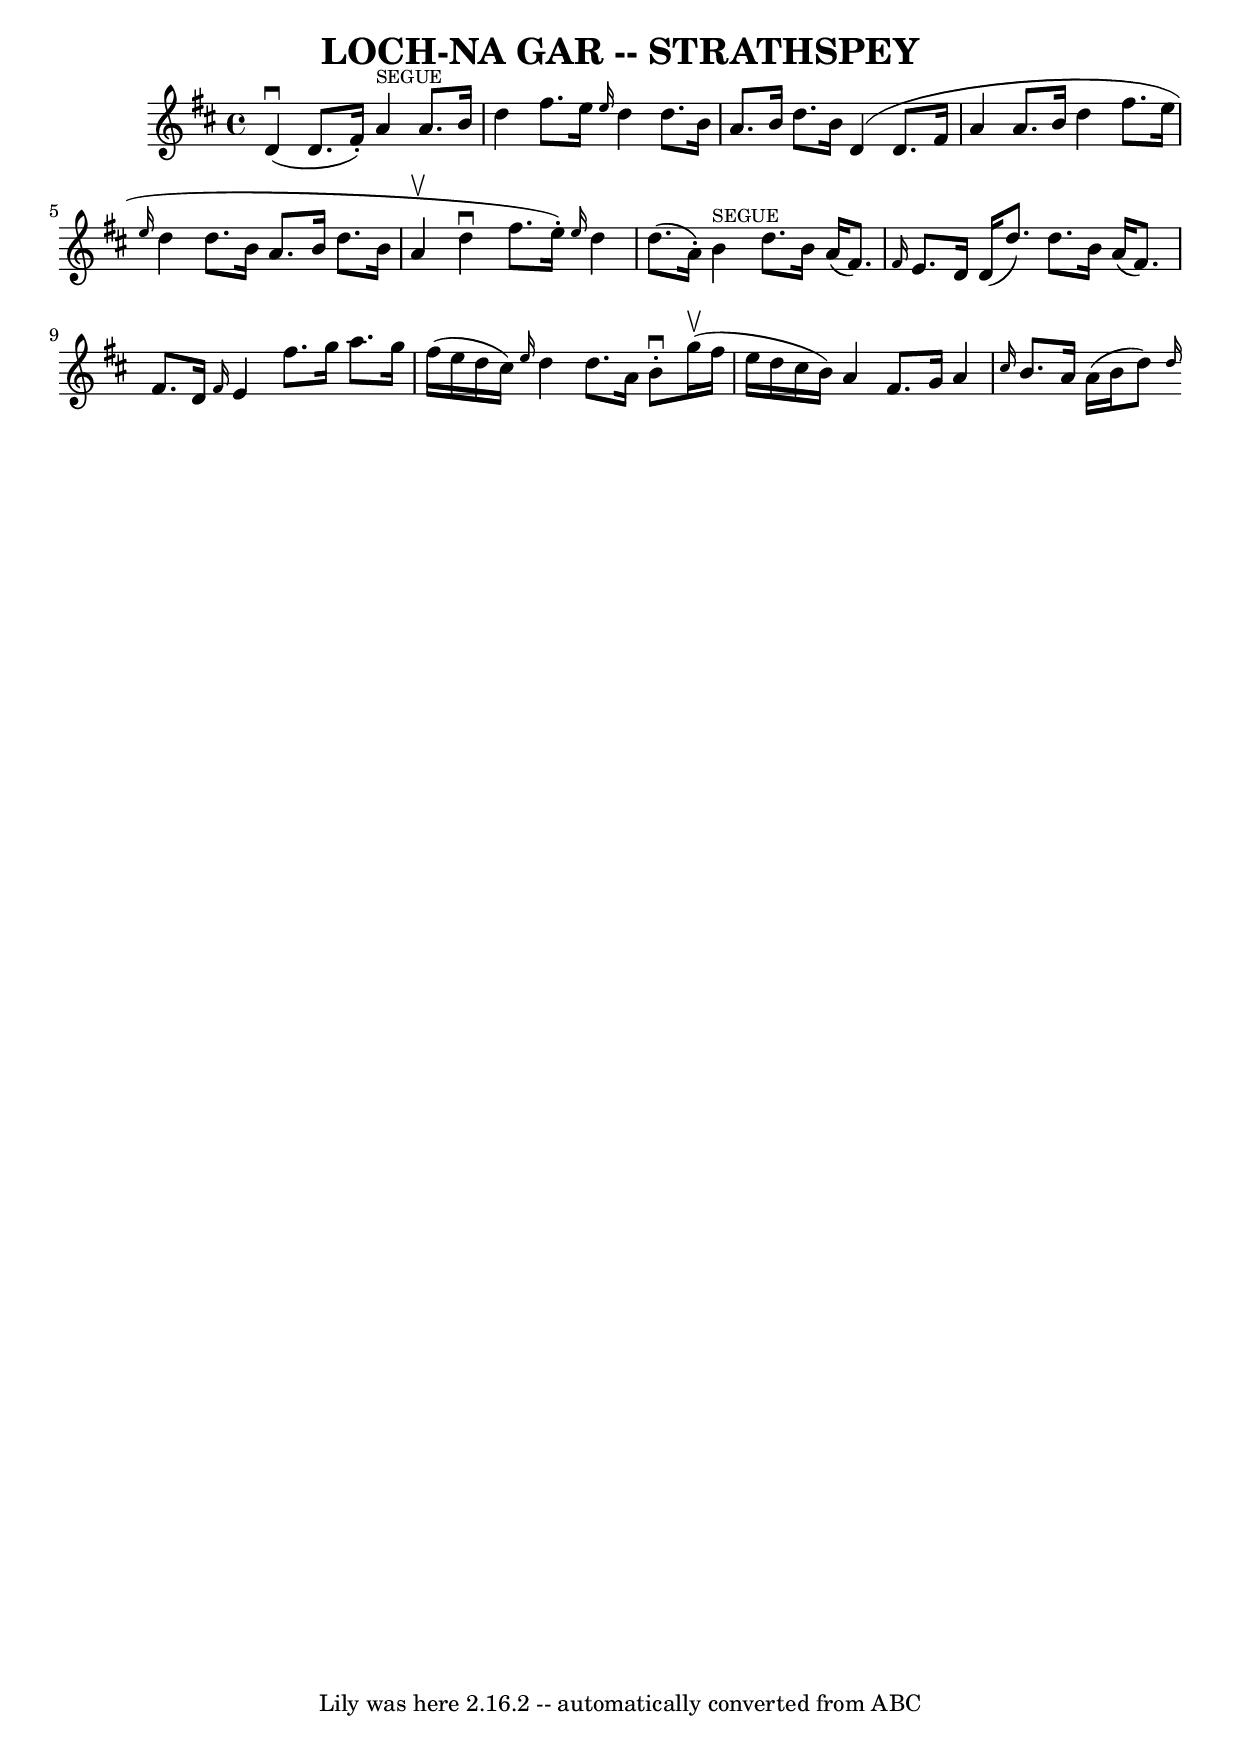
\version "2.16.2"
\include "Mammoth.ily"
\header {
  %% book = "Ryan's Mammoth Collection of Fiddle Tunes"
  crossRefNumber = "1"
  footnotes = ""
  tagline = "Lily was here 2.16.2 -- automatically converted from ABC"
  title = "LOCH-NA GAR -- STRATHSPEY"

}
voicedefault =  {


  \override Staff.TimeSignature #'style = #'C
  \time 4/4 % %slurgraces 1
  
  \key d \major
 d'4 (^\downbow d'8. (fis'16 -.) a'4^\segue   
  a'8. b'16    |
  d''4 fis''8. e''16  \grace { e''16  
			     }   
  d''4 d''8. b'16    |
  a'8. b'16 d''8. b'16 d'4 
  (d'8. fis'16 a'4 a'8. b'16    |
  d''4 fis''8.    
  e''16  \grace { e''16  
		} d''4 d''8. b'16    |
  a'8.    
  b'16 d''8. b'16 a'4 (^\upbow   |
  d''4^\downbow   
  fis''8. (e''16 -.) \grace { e''16  
			    } d''4 d''8. (a'16 -.)   
  |
  b'4^\segue d''8. b'16 a'16 ((fis'8.) \grace {  
    fis'16  
  } e'8. d'16 d'16 (d''8.) d''8. b'16    |
  
  a'16 (fis'8.) fis'8. d'16  \grace { fis'16  
				    } e'4 fis''8.    
  g''16    |
  a''8. g''16 fis''16 (e''16 d''16 cis''16  
  -) \grace { e''16  
	    } d''4 d''8. a'16    |
  b'8^\downbow-.   
  g''16 (^\upbow fis''16 e''16 d''16 cis''16 b'16) a'4    
  fis'8. g'16    |
  a'4  \grace { cis''16  
	      } b'8. a'16    
  a'16 (b'16 d''8)   \grace { d''16 (
			    }   

}

\score{
  <<

    \context Staff="default"
    {
      \voicedefault 
      
    }

  >>
  \layout {
    
  }
  \midi {
  }

}
